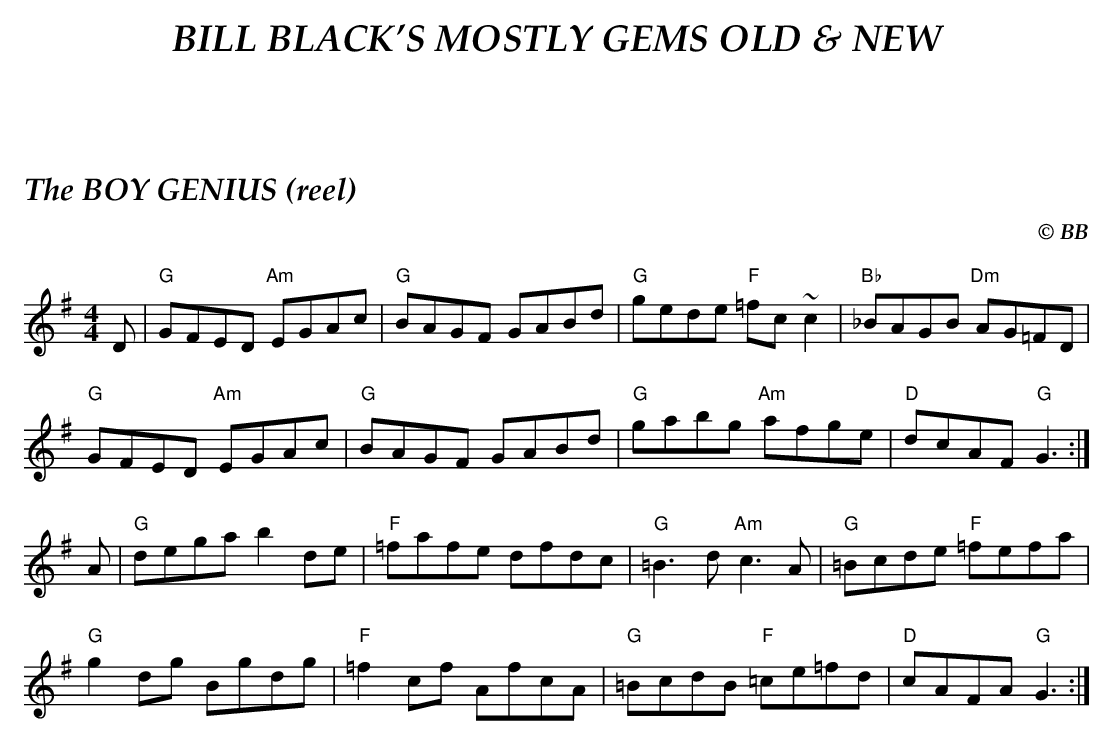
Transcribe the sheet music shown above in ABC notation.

X:1
T:BOY GENIUS (reel), The
C:© BB
Q:1/4=180
M:4/4
L:1/8
K:G
D|"G"GFED "Am"EGAc|"G"BAGF GABd|"G"gede "F"=fc ~c2|"Bb"_BAGB "Dm"AG=FD|
"G"GFED "Am"EGAc|"G"BAGF GABd|"G"gabg "Am"afge|"D"dcAF "G"G3 :|
A|"G"dega b2de|"F"=fafe dfdc|"G"=B3d "Am"c3A|"G"=Bcde "F"=fefa|
"G"g2 dg Bgdg|"F"=f2 cf AfcA|"G"=BcdB "F"=ce=fd|"D"cAFA "G"G3 :|
